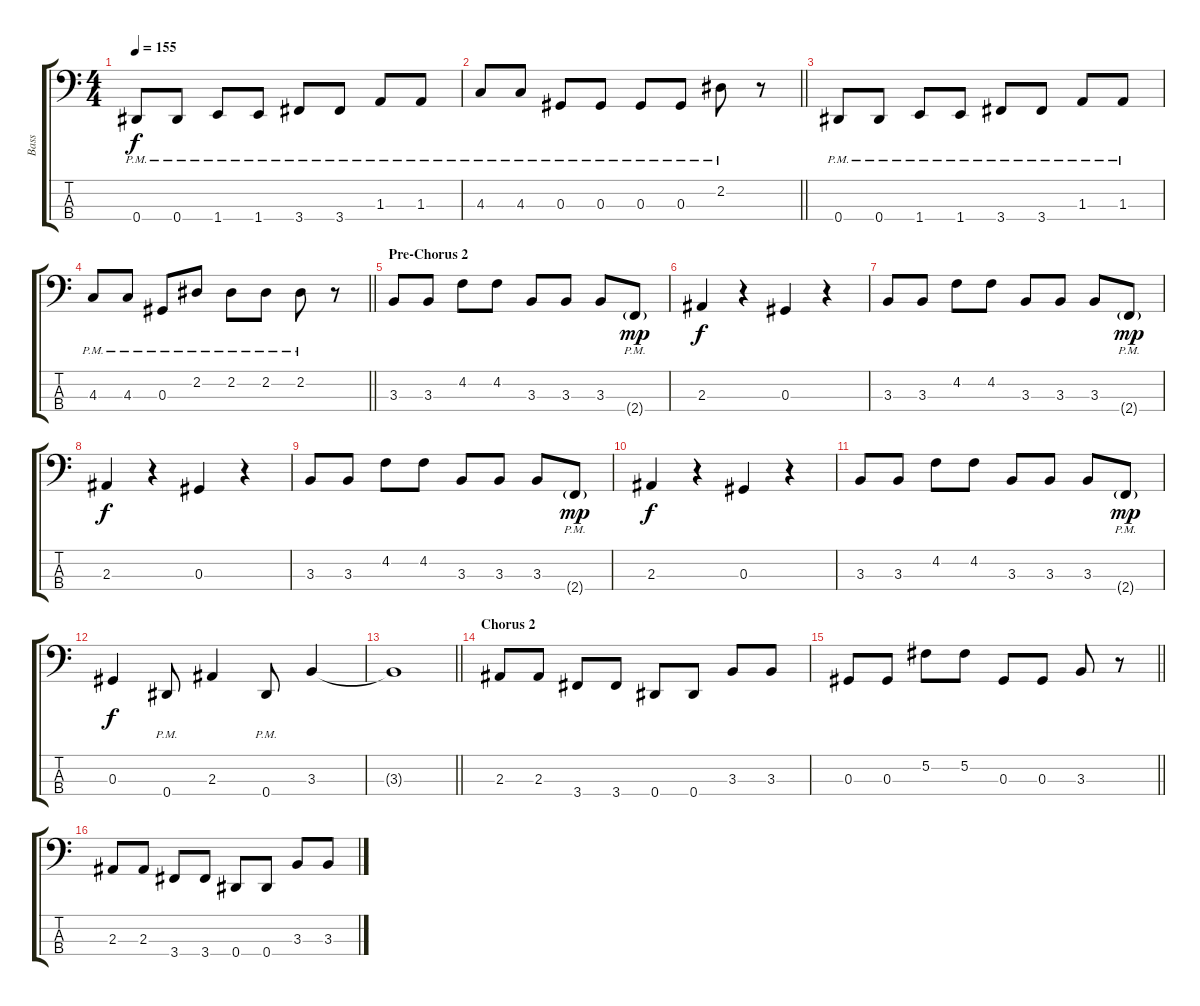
\track ("Bass" "Bass") {instrument electricbassfinger}
\staff {score tabs}
\tuning (Gb2 Db2 Ab1 Eb1) {hide}
\ts (4 4)
\tempo 155
\clef f4
\ks c
0.4{pm}.8{dy f} 0.4{pm}.8 1.4{pm}.8 1.4{pm}.8 3.4{pm}.8 3.4{pm}.8 1.3{pm}.8 1.3{pm}.8 |
\barLineRight lightlight
4.3{pm}.8 4.3{pm}.8 0.3{pm}.8 0.3{pm}.8 0.3{pm}.8 0.3{pm}.8 2.2{pm}.8 r.8 |
0.4{pm}.8 0.4{pm}.8 1.4{pm}.8 1.4{pm}.8 3.4{pm}.8 3.4{pm}.8 1.3{pm}.8 1.3{pm}.8 |
\barLineRight lightlight
4.3{pm}.8 4.3{pm}.8 0.3{pm}.8 2.2{pm}.8 2.2{pm}.8 2.2{pm}.8 2.2{pm}.8 r.8 |
\section ("" "Pre-Chorus 2")
3.3.8 3.3.8 4.2.8 4.2.8 3.3.8 3.3.8 3.3.8 2.4{g pm}.8{dy mp} |
2.3.4{dy f} r.4 0.3.4 r.4 |
3.3.8 3.3.8 4.2.8 4.2.8 3.3.8 3.3.8 3.3.8 2.4{g pm}.8{dy mp} |
2.3.4{dy f} r.4 0.3.4 r.4 |
3.3.8 3.3.8 4.2.8 4.2.8 3.3.8 3.3.8 3.3.8 2.4{g pm}.8{dy mp} |
2.3.4{dy f} r.4 0.3.4 r.4 |
3.3.8 3.3.8 4.2.8 4.2.8 3.3.8 3.3.8 3.3.8 2.4{g pm}.8{dy mp} |
0.3.4{dy f} 0.4{pm}.8 2.3.4 0.4{pm}.8 3.3.4 |
\barLineRight lightlight
3.3{t}.1 |
\section ("" "Chorus 2")
2.3.8 2.3.8 3.4.8 3.4.8 0.4.8 0.4.8 3.3.8 3.3.8 |
\barLineRight lightlight
0.3.8 0.3.8 5.2.8 5.2.8 0.3.8 0.3.8 3.3.8 r.8 |
2.3.8 2.3.8 3.4.8 3.4.8 0.4.8 0.4.8 3.3.8 3.3.8
